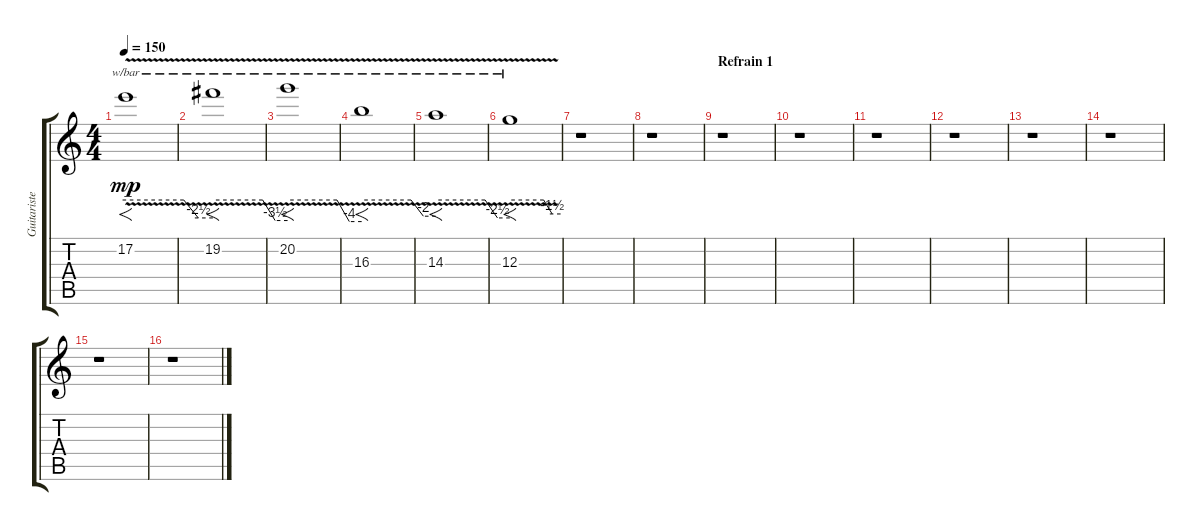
\track ("Guitariste soliste" "Guitariste") {instrument distortionguitar}
\staff {score tabs}
\tuning (E4 B3 G3 D3 A2 E2) {hide}
\ts (4 4)
\tempo 150
\clef g2
\ks c
17.2{v}.1{f tbe (custom default 0 0 40 0 50 -10 60 -10) dy mp} |
19.2{v}.1{f tbe (custom default 0 0 40 0 50 -14 60 -14)} |
20.2{v}.1{f tbe (custom default 0 0 40 0 50 -16 60 -16)} |
16.3{v}.1{f tbe (custom default 0 0 40 0 50 -8 60 -8)} |
14.3{v}.1{f tbe (custom default 0 0 40 0 50 -10 60 -10)} |
12.3{v}.1{f tbe (custom default 0 0 40 0 50 -6 60 -6)} |
r.1 |
r.1 |
\section ("" "Refrain 1")
r.1 |
r.1 |
r.1 |
r.1 |
r.1 |
r.1 |
r.1 |
r.1
